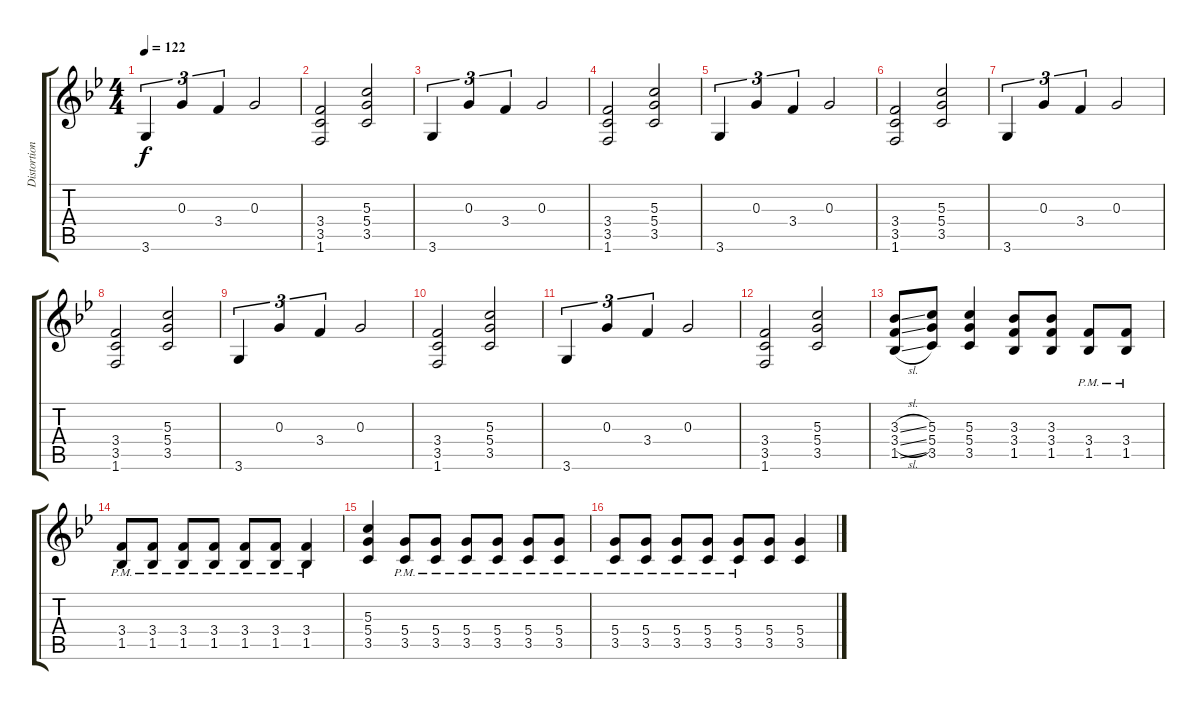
\track ("Distortion" "Distortion") {instrument distortionguitar}
\staff {score tabs}
\tuning (E4 B3 G3 D3 A2 E2) {hide}
\ts (4 4)
\tempo 122
\clef g2
\ks bb
3.6.4{tu (3 2) dy f instrument distortionguitar} 0.3.4{tu (3 2)} 3.4.4{tu (3 2)} 0.3.2 |
(3.4 3.5 1.6).2 (5.3 5.4 3.5).2 |
3.6.4{tu (3 2)} 0.3.4{tu (3 2)} 3.4.4{tu (3 2)} 0.3.2 |
(3.4 3.5 1.6).2 (5.3 5.4 3.5).2 |
3.6.4{tu (3 2)} 0.3.4{tu (3 2)} 3.4.4{tu (3 2)} 0.3.2 |
(3.4 3.5 1.6).2 (5.3 5.4 3.5).2 |
3.6.4{tu (3 2)} 0.3.4{tu (3 2)} 3.4.4{tu (3 2)} 0.3.2 |
(3.4 3.5 1.6).2 (5.3 5.4 3.5).2 |
3.6.4{tu (3 2)} 0.3.4{tu (3 2)} 3.4.4{tu (3 2)} 0.3.2 |
(3.4 3.5 1.6).2 (5.3 5.4 3.5).2 |
3.6.4{tu (3 2)} 0.3.4{tu (3 2)} 3.4.4{tu (3 2)} 0.3.2 |
(3.4 3.5 1.6).2 (5.3 5.4 3.5).2 |
(3.3{sl} 3.4{sl} 1.5{sl}).8 (5.3 5.4 3.5).8 (5.3 5.4 3.5).4 (3.3 3.4 1.5).8 (3.3 3.4 1.5).8 (3.4{pm} 1.5{pm}).8 (3.4{pm} 1.5{pm}).8 |
(3.4{pm} 1.5{pm}).8 (3.4{pm} 1.5{pm}).8 (3.4{pm} 1.5{pm}).8 (3.4{pm} 1.5{pm}).8 (3.4{pm} 1.5{pm}).8 (3.4{pm} 1.5{pm}).8 (3.4{pm} 1.5{pm}).4 |
(5.3 5.4 3.5).4 (5.4{pm} 3.5{pm}).8 (5.4{pm} 3.5{pm}).8 (5.4{pm} 3.5{pm}).8 (5.4{pm} 3.5{pm}).8 (5.4{pm} 3.5{pm}).8 (5.4{pm} 3.5{pm}).8 |
(5.4{pm} 3.5{pm}).8 (5.4{pm} 3.5{pm}).8 (5.4{pm} 3.5{pm}).8 (5.4{pm} 3.5{pm}).8 (5.4{pm} 3.5{pm}).8 (5.4 3.5).8 (5.4 3.5).4
